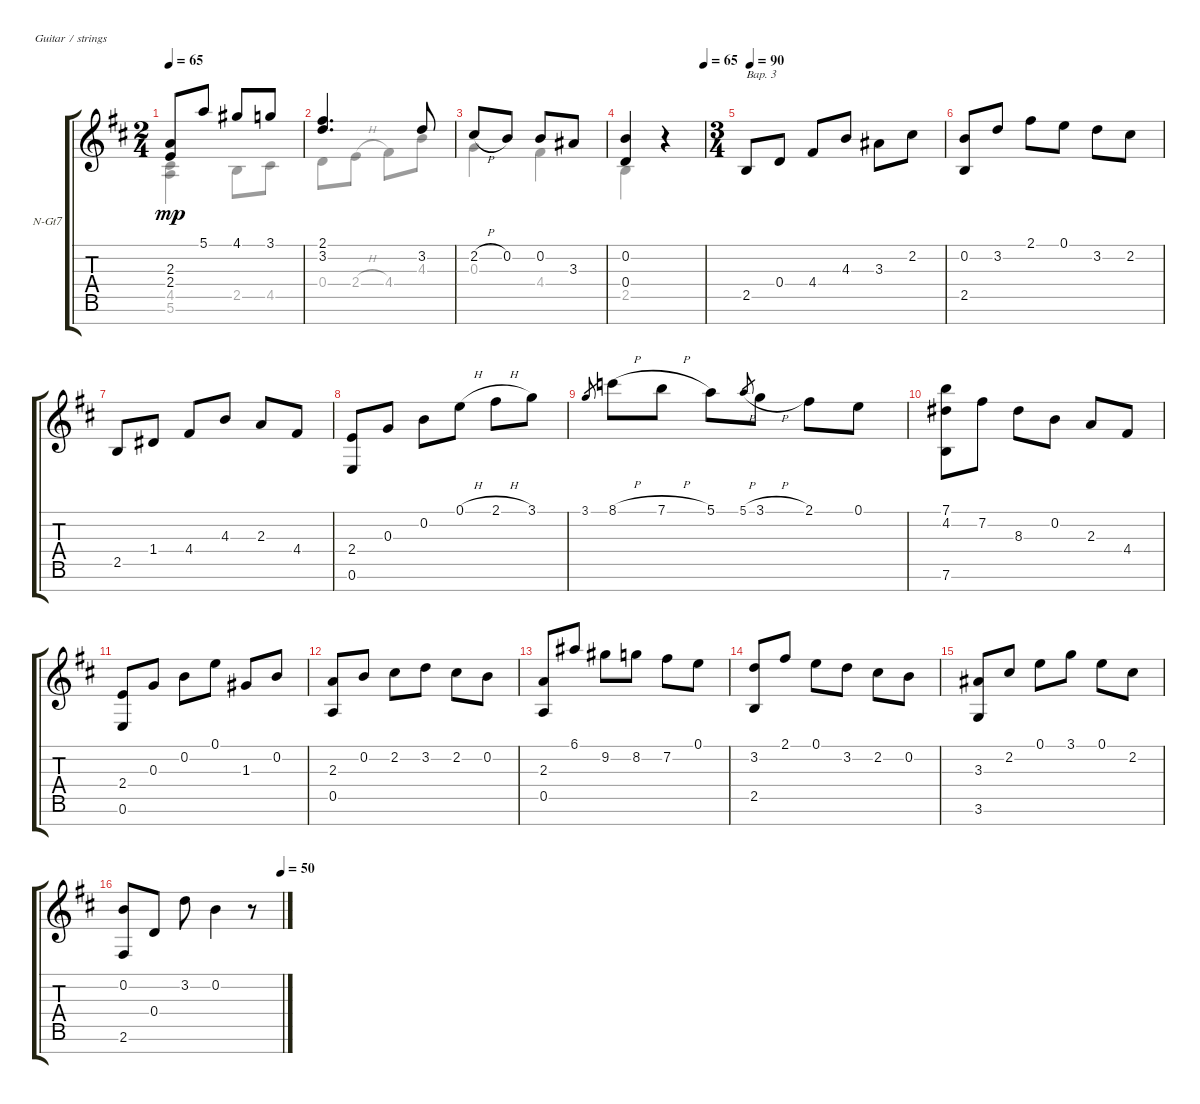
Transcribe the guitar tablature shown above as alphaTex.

\defaultSystemsLayout 4
\bracketExtendMode groupsimilarinstruments
\firstSystemTrackNameOrientation horizontal
\otherSystemsTrackNameOrientation horizontal
\track ("Nylon Guitar" "N-Gt7") {instrument acousticguitarnylon}
\staff {score tabs}
\tuning (E4 B3 G3 D3 A2 E2 B1)
\voice
\ts (2 4)
\tempo 65
\clef g2
\ks d
(2.3 2.4).8{dy mp} 5.1.8 4.1.8 3.1.8 |
(3.2 2.1).4{d} 3.2.8 |
2.2{h}.8 0.2.8 0.2.8 3.3.8 |
\tempo (65 1)
(0.4 0.2).4 r.4 |
\ts (3 4)
\tempo (90 0.025)
2.5.8{txt "Вар. 3"} 0.4.8 4.4.8 4.3.8 3.3.8 2.2.8 |
(0.2 2.5).8 3.2.8 2.1.8 0.1.8 3.2.8 2.2.8 |
2.5.8 1.4.8 4.4.8 4.3.8 2.3.8 4.4.8 |
(2.4 0.6).8 0.3.8 0.2.8 0.1{h}.8 2.1{h}.8 3.1.8 |
3.1.8{gr} 8.1{h}.8 7.1{h}.8 5.1.8 5.1{h}.8{gr} 3.1{h}.8 2.1.8 0.1.8 |
(4.2 7.1 7.6).8 7.2.8 8.3.8 0.2.8 2.3.8 4.4.8 |
(2.4 0.6).8 0.3.8 0.2.8 0.1.8 1.3.8 0.2.8 |
(2.3 0.5).8 0.2.8 2.2.8 3.2.8 2.2.8 0.2.8 |
(2.3 0.5).8 6.1.8 9.2.8 8.2.8 7.2.8 0.1.8 |
(3.2 2.5).8 2.1.8 0.1.8 3.2.8 2.2.8 0.2.8 |
(3.3 3.6).8 2.2.8 0.1.8 3.1.8 0.1.8 2.2.8 |
\tempo (50 0.99375)
(0.2 2.6).8 0.4.8 3.2.8 0.2.4 r.8
\voice
\clef g2
\ottava regular
\simile none
\ks d
(4.5 5.6).4{dy mp} 2.5.8 4.5.8 |
0.4.8 2.4{h}.8 4.4.8 4.3.8 |
0.3.4 4.4.4 |
2.5.4 r.4 |
|
|
|
|
|
|
|
|
|
|
|
